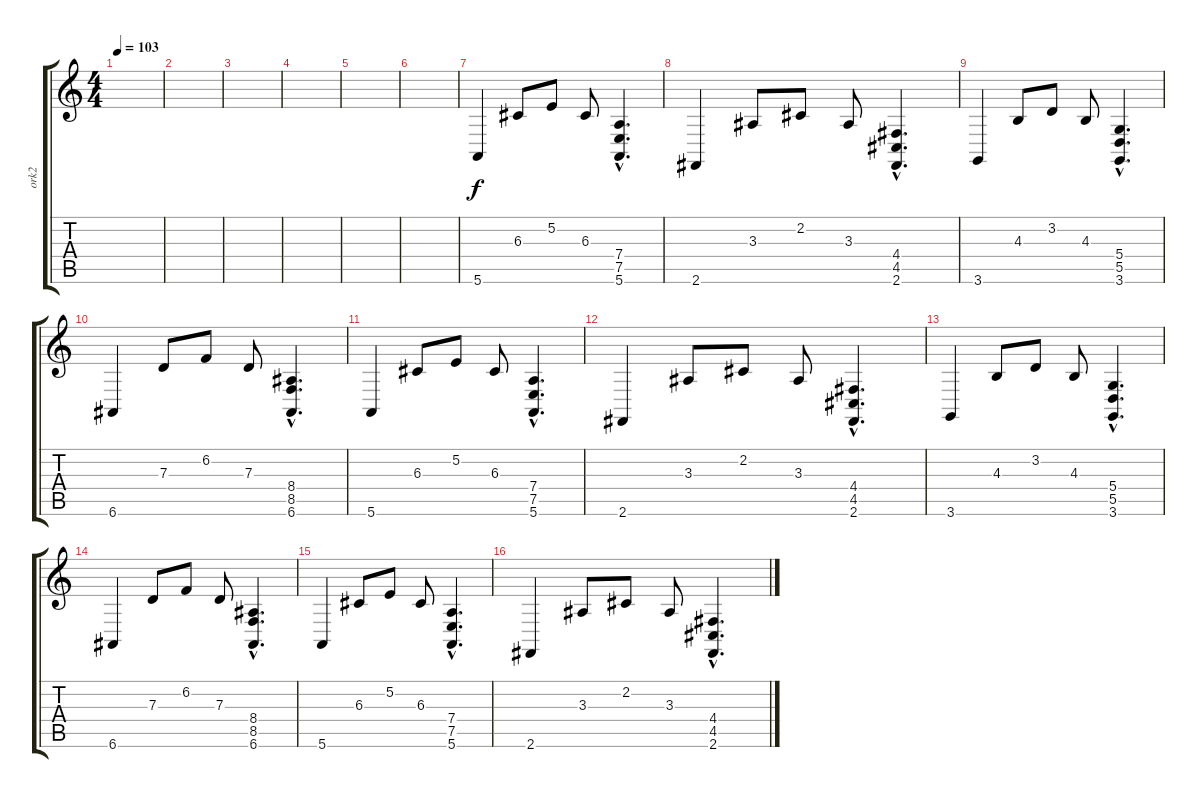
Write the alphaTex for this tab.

\track ("ork2" "ork2") {instrument pizzicatostrings}
\staff {score tabs}
\tuning (E4 B3 G3 D3 A2 E2) {hide}
\ts (4 4)
\tempo 103
\clef g2
\ks c
|
|
|
|
|
|
5.6.4 6.3.8 5.2.8 6.3.8 (7.4{hac} 7.5{hac} 5.6{hac}).4{d} |
2.6.4 3.3.8 2.2.8 3.3.8 (4.4{hac} 4.5{hac} 2.6{hac}).4{d} |
3.6.4 4.3.8 3.2.8 4.3.8 (5.4{hac} 5.5{hac} 3.6{hac}).4{d} |
6.6.4 7.3.8 6.2.8 7.3.8 (8.4{hac} 8.5{hac} 6.6{hac}).4{d} |
5.6.4 6.3.8 5.2.8 6.3.8 (7.4{hac} 7.5{hac} 5.6{hac}).4{d} |
2.6.4 3.3.8 2.2.8 3.3.8 (4.4{hac} 4.5{hac} 2.6{hac}).4{d} |
3.6.4 4.3.8 3.2.8 4.3.8 (5.4{hac} 5.5{hac} 3.6{hac}).4{d} |
6.6.4 7.3.8 6.2.8 7.3.8 (8.4{hac} 8.5{hac} 6.6{hac}).4{d} |
5.6.4 6.3.8 5.2.8 6.3.8 (7.4{hac} 7.5{hac} 5.6{hac}).4{d} |
2.6.4 3.3.8 2.2.8 3.3.8 (4.4{hac} 4.5{hac} 2.6{hac}).4{d}
